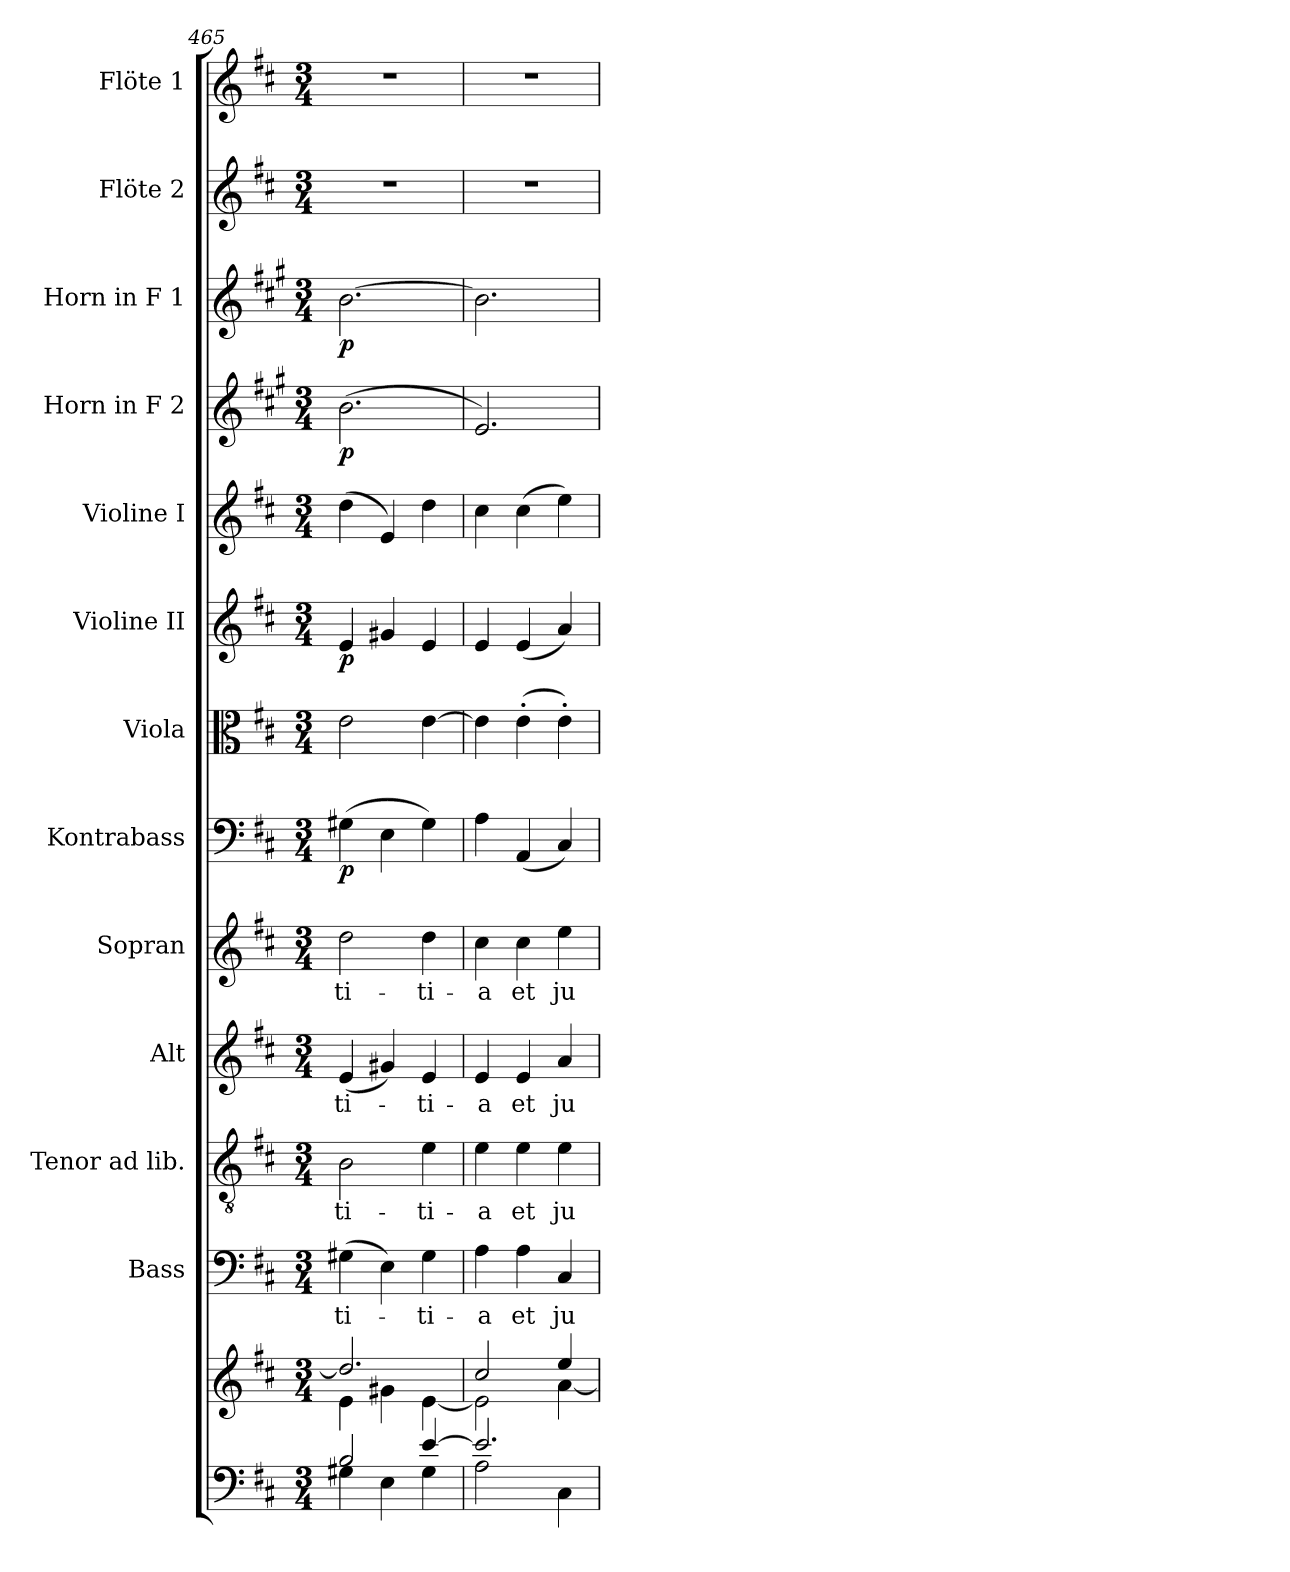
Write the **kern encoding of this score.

**kern	**kern	**kern	**text	**kern	**text	**kern	**text	**kern	**text	**kern	**dynam	**kern	**kern	**dynam	**kern	**kern	**dynam	**kern	**dynam	**kern	**kern
*part13	*part13	*part12	*part12	*part11	*part11	*part10	*part10	*part9	*part9	*part8	*part8	*part7	*part6	*part6	*part5	*part4	*part4	*part3	*part3	*part2	*part1
*staff14	*staff13	*staff12	*staff12	*staff11	*staff11	*staff10	*staff10	*staff9	*staff9	*staff8	*staff8	*staff7	*staff6	*staff6	*staff5	*staff4	*staff4	*staff3	*staff3	*staff2	*staff1
*	*	*I"Bass	*	*I"Tenor ad lib.	*	*I"Alt	*	*I"Sopran	*	*I"Kontrabass	*	*I"Viola	*I"Violine II	*	*I"Violine I	*I"Horn in F 2	*	*I"Horn in F 1	*	*I"Flöte 2	*I"Flöte 1
*	*	*I'B.	*	*I'T.	*	*I'A.	*	*I'S.	*	*I'Kb.	*	*I'Vla.	*I'Vl. II	*	*I'Vl. I	*	*	*	*	*I'Fl. 2	*I'Fl. 1
*clefF4	*clefG2	*clefF4	*	*clefGv2	*	*clefG2	*	*clefG2	*	*clefF4	*	*clefC3	*clefG2	*	*clefG2	*clefG2	*	*clefG2	*	*clefG2	*clefG2
*	*	*	*	*	*	*	*	*	*	*ITrd7c12	*	*	*	*	*	*ITrd4c7	*	*ITrd4c7	*	*	*
*k[f#c#]	*k[f#c#]	*k[f#c#]	*	*k[f#c#]	*	*k[f#c#]	*	*k[f#c#]	*	*k[f#c#]	*	*k[f#c#]	*k[f#c#]	*	*k[f#c#]	*k[f#c#]	*	*k[f#c#]	*	*k[f#c#]	*k[f#c#]
*D:	*D:	*D:	*	*D:	*	*D:	*	*D:	*	*D:	*	*D:	*D:	*	*D:	*D:	*	*D:	*	*D:	*D:
*M3/4	*M3/4	*M3/4	*	*M3/4	*	*M3/4	*	*M3/4	*	*M3/4	*	*M3/4	*M3/4	*	*M3/4	*M3/4	*	*M3/4	*	*M3/4	*M3/4
=465	=465	=465	=465	=465	=465	=465	=465	=465	=465	=465	=465	=465	=465	=465	=465	=465	=465	=465	=465	=465	=465
*^	*^	*	*	*	*	*	*	*	*	*	*	*	*	*	*	*	*	*	*	*	*
!	!	!	!	!	!LO:LY:b	!	!LO:LY:b	!	!LO:LY:b	!	!LO:LY:b	!	!LO:DY:b	!	!	!LO:DY:b	!	!	!LO:DY:b	!	!LO:DY:b	!	!
2B/	4G#X\	2.dd/]	4e\	(>4G#X\	-ti-	2B\	-ti-	(<4e/	-ti-	2dd\	-ti-	(>4GG#X\	p	2e\	4e/	p	(>4dd\	(>2.e\	p	[2.e\	p	2.r	2.r
.	4E\	.	4g#X\	4E\)	.	.	.	4g#X/)	.	.	.	4EE\	.	.	4g#X/	.	4e/)	.	.	.	.	.	.
!	!	!	!	!	!LO:LY:b	!	!LO:LY:b	!	!LO:LY:b	!	!LO:LY:b	!	!	!	!	!	!	!	!	!	!	!	!
[>4e/	4G#\	.	[<4e\	4G#\	-ti-	4e\	-ti-	4e/	-ti-	4dd\	-ti-	4GG#\)	.	[4e\	4e/	.	4dd\	.	.	.	.	.	.
=466	=466	=466	=466	=466	=466	=466	=466	=466	=466	=466	=466	=466	=466	=466	=466	=466	=466	=466	=466	=466	=466	=466	=466
!	!	!	!	!	!LO:LY:b	!	!LO:LY:b	!	!LO:LY:b	!	!LO:LY:b	!	!	!	!	!	!	!	!	!	!	!	!
2.e/]	2A\	2cc#/	2e\]	4A\	-a	4e\	-a	4e/	-a	4cc#\	-a	4AA\	.	4e\]	4e/	.	4cc#\	2.A/)	.	2.e\]	.	2.r	2.r
!	!	!	!	!	!LO:LY:b	!	!LO:LY:b	!	!LO:LY:b	!	!LO:LY:b	!	!	!	!	!	!	!	!	!	!	!	!
.	.	.	.	4A\	et	4e\	et	4e/	et	4cc#\	et	(<4AAA/	.	(>4e'>\	(<4e/	.	(>4cc#\	.	.	.	.	.	.
!	!	!	!	!	!LO:LY:b	!	!LO:LY:b	!	!LO:LY:b	!	!LO:LY:b	!	!	!	!	!	!	!	!	!	!	!	!
.	4C#\	4ee/	[<4a\	4C#/	ju-	4e\	ju-	4a/	ju-	4ee\	ju-	4CC#/)	.	4e'>\)	4a/)	.	4ee\)	.	.	.	.	.	.
*v	*v	*	*	*	*	*	*	*	*	*	*	*	*	*	*	*	*	*	*	*	*	*	*
*	*v	*v	*	*	*	*	*	*	*	*	*	*	*	*	*	*	*	*	*	*	*	*
=	=	=	=	=	=	=	=	=	=	=	=	=	=	=	=	=	=	=	=	=	=
*-	*-	*-	*-	*-	*-	*-	*-	*-	*-	*-	*-	*-	*-	*-	*-	*-	*-	*-	*-	*-	*-
